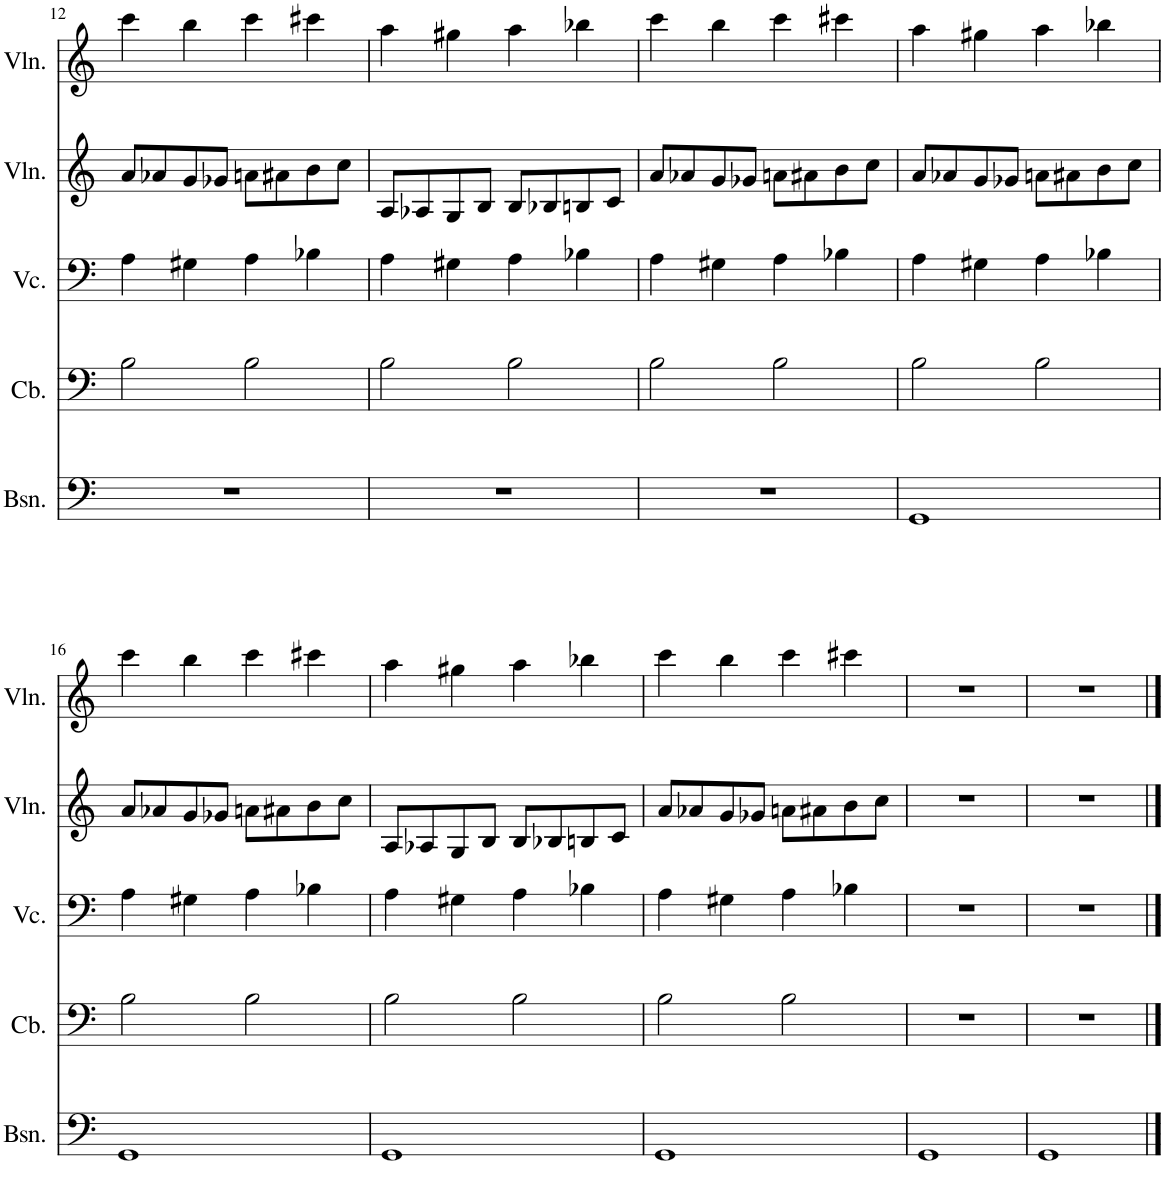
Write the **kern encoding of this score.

**kern	**kern	**kern	**kern	**kern
*part5	*part4	*part3	*part2	*part1
*staff5	*staff4	*staff3	*staff2	*staff1
*I"Bassoon	*I"Contrabass	*I"Violoncello	*I"Violin	*I"Violin
*I'Bsn.	*I'Cb.	*I'Vc.	*I'Vln.	*I'Vln.
!!LO:PB:g=z
*clefF4	*clefF4	*clefF4	*clefG2	*clefG2
*	*Trd7c12	*	*	*
*k[]	*k[]	*k[]	*k[]	*k[]
*M4/4	*M4/4	*M4/4	*M4/4	*M4/4
=12	=12	=12	=12	=12
1r	2B\	4A\	8a/L	4ccc\
.	.	.	8a-X/	.
.	.	4G#X\	8g/	4bb\
.	.	.	8g-X/J	.
.	2B\	4A\	8an\L	4ccc\
.	.	.	8a#X\	.
.	.	4B-X\	8b\	4ccc#X\
.	.	.	8cc\J	.
=13	=13	=13	=13	=13
1r	2B\	4A\	8A/L	4aa\
.	.	.	8A-X/	.
.	.	4G#X\	8G/	4gg#X\
.	.	.	8B/J	.
.	2B\	4A\	8B/L	4aa\
.	.	.	8B-X/	.
.	.	4B-X\	8Bn/	4bb-X\
.	.	.	8c/J	.
=14	=14	=14	=14	=14
1r	2B\	4A\	8a/L	4ccc\
.	.	.	8a-X/	.
.	.	4G#X\	8g/	4bb\
.	.	.	8g-X/J	.
.	2B\	4A\	8an\L	4ccc\
.	.	.	8a#X\	.
.	.	4B-X\	8b\	4ccc#X\
.	.	.	8cc\J	.
=15	=15	=15	=15	=15
1GG	2B\	4A\	8a/L	4aa\
.	.	.	8a-X/	.
.	.	4G#X\	8g/	4gg#X\
.	.	.	8g-X/J	.
.	2B\	4A\	8an\L	4aa\
.	.	.	8a#X\	.
.	.	4B-X\	8b\	4bb-X\
.	.	.	8cc\J	.
!!LO:LB:g=z
=16	=16	=16	=16	=16
1GG	2B\	4A\	8a/L	4ccc\
.	.	.	8a-X/	.
.	.	4G#X\	8g/	4bb\
.	.	.	8g-X/J	.
.	2B\	4A\	8an\L	4ccc\
.	.	.	8a#X\	.
.	.	4B-X\	8b\	4ccc#X\
.	.	.	8cc\J	.
=17	=17	=17	=17	=17
1GG	2B\	4A\	8A/L	4aa\
.	.	.	8A-X/	.
.	.	4G#X\	8G/	4gg#X\
.	.	.	8B/J	.
.	2B\	4A\	8B/L	4aa\
.	.	.	8B-X/	.
.	.	4B-X\	8Bn/	4bb-X\
.	.	.	8c/J	.
=18	=18	=18	=18	=18
1GG	2B\	4A\	8a/L	4ccc\
.	.	.	8a-X/	.
.	.	4G#X\	8g/	4bb\
.	.	.	8g-X/J	.
.	2B\	4A\	8an\L	4ccc\
.	.	.	8a#X\	.
.	.	4B-X\	8b\	4ccc#X\
.	.	.	8cc\J	.
=19	=19	=19	=19	=19
1GG	1r	1r	1r	1r
=20	=20	=20	=20	=20
1GG	1r	1r	1r	1r
==	==	==	==	==
*-	*-	*-	*-	*-
